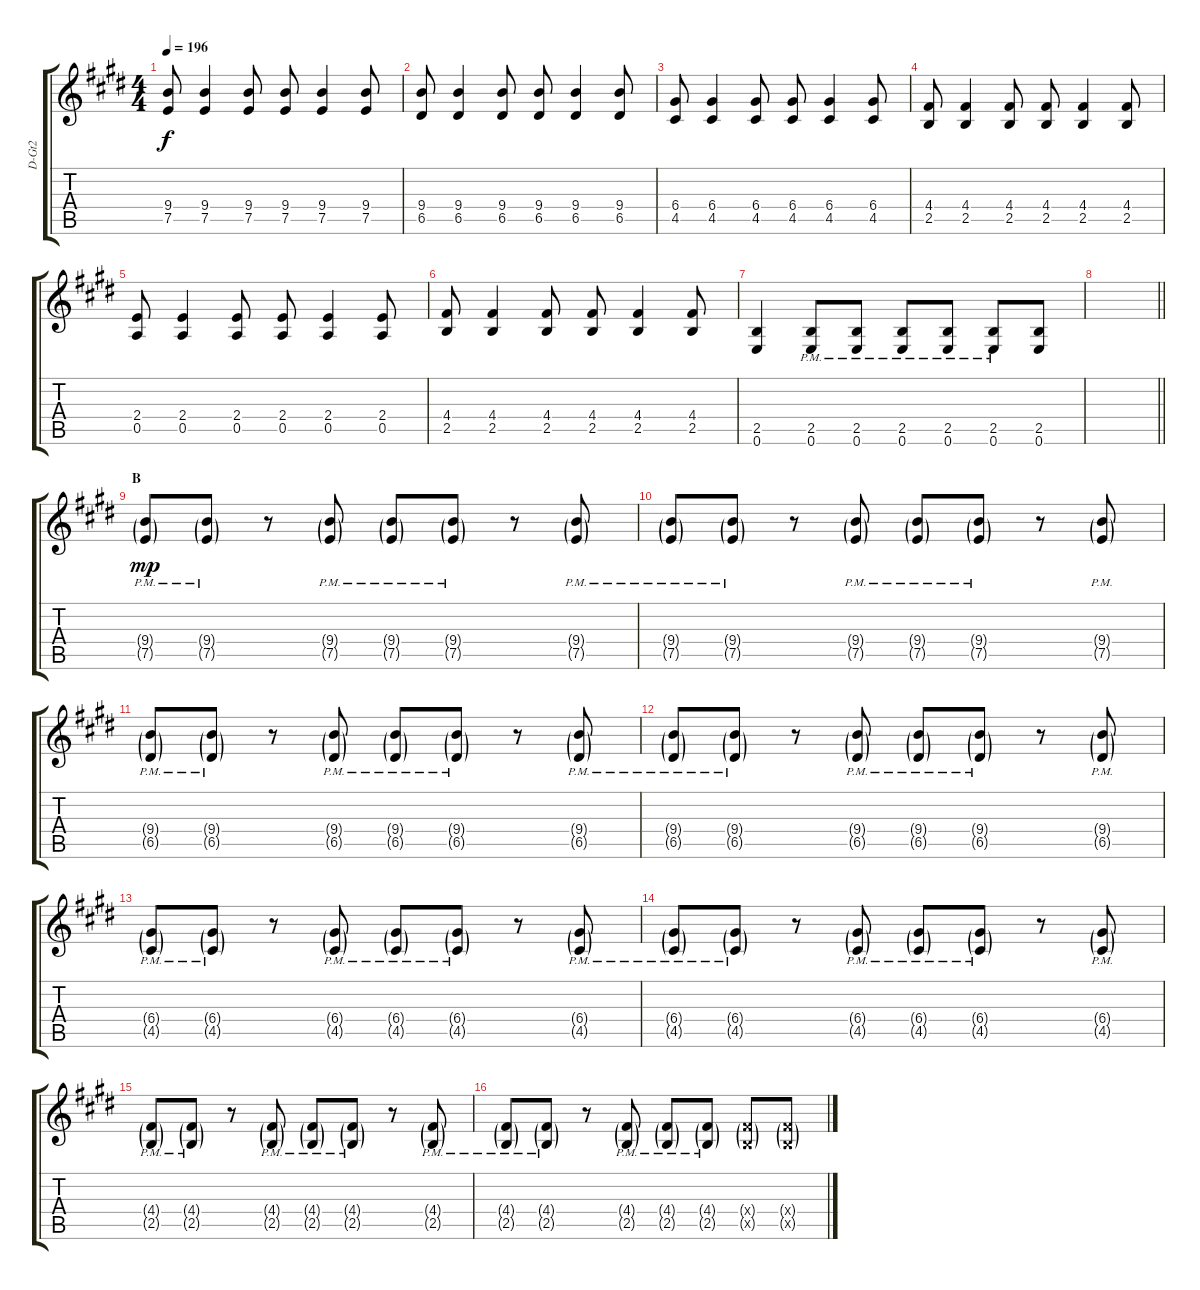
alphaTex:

\track ("D-Gt2" "D-Gt2") {instrument distortionguitar}
\staff {score tabs}
\tuning (E4 B3 G3 D3 A2 E2) {hide}
\ts (4 4)
\tempo 196
\clef g2
\ks e
(9.4 7.5).8{dy f} (9.4 7.5).4 (9.4 7.5).8 (9.4 7.5).8 (9.4 7.5).4 (9.4 7.5).8 |
(9.4 6.5).8 (9.4 6.5).4 (9.4 6.5).8 (9.4 6.5).8 (9.4 6.5).4 (9.4 6.5).8 |
(6.4 4.5).8 (6.4 4.5).4 (6.4 4.5).8 (6.4 4.5).8 (6.4 4.5).4 (6.4 4.5).8 |
(4.4 2.5).8 (4.4 2.5).4 (4.4 2.5).8 (4.4 2.5).8 (4.4 2.5).4 (4.4 2.5).8 |
(2.4 0.5).8 (2.4 0.5).4 (2.4 0.5).8 (2.4 0.5).8 (2.4 0.5).4 (2.4 0.5).8 |
(4.4 2.5).8 (4.4 2.5).4 (4.4 2.5).8 (4.4 2.5).8 (4.4 2.5).4 (4.4 2.5).8 |
(2.5 0.6).4 (2.5{pm} 0.6{pm}).8 (2.5{pm} 0.6{pm}).8 (2.5{pm} 0.6{pm}).8 (2.5{pm} 0.6{pm}).8 (2.5{pm} 0.6{pm}).8 (2.5 0.6).8 |
\barLineRight lightlight
|
\section ("" "B")
(9.4{g pm} 7.5{g pm}).8{dy mp} (9.4{g pm} 7.5{g pm}).8 r.8 (9.4{g pm} 7.5{g pm}).8 (9.4{g pm} 7.5{g pm}).8 (9.4{g pm} 7.5{g pm}).8 r.8 (9.4{g pm} 7.5{g pm}).8 |
(9.4{g pm} 7.5{g pm}).8 (9.4{g pm} 7.5{g pm}).8 r.8 (9.4{g pm} 7.5{g pm}).8 (9.4{g pm} 7.5{g pm}).8 (9.4{g pm} 7.5{g pm}).8 r.8 (9.4{g pm} 7.5{g pm}).8 |
(9.4{g pm} 6.5{g pm}).8 (9.4{g pm} 6.5{g pm}).8 r.8 (9.4{g pm} 6.5{g pm}).8 (9.4{g pm} 6.5{g pm}).8 (9.4{g pm} 6.5{g pm}).8 r.8 (9.4{g pm} 6.5{g pm}).8 |
(9.4{g pm} 6.5{g pm}).8 (9.4{g pm} 6.5{g pm}).8 r.8 (9.4{g pm} 6.5{g pm}).8 (9.4{g pm} 6.5{g pm}).8 (9.4{g pm} 6.5{g pm}).8 r.8 (9.4{g pm} 6.5{g pm}).8 |
(6.4{g pm} 4.5{g pm}).8 (6.4{g pm} 4.5{g pm}).8 r.8 (6.4{g pm} 4.5{g pm}).8 (6.4{g pm} 4.5{g pm}).8 (6.4{g pm} 4.5{g pm}).8 r.8 (6.4{g pm} 4.5{g pm}).8 |
(6.4{g pm} 4.5{g pm}).8 (6.4{g pm} 4.5{g pm}).8 r.8 (6.4{g pm} 4.5{g pm}).8 (6.4{g pm} 4.5{g pm}).8 (6.4{g pm} 4.5{g pm}).8 r.8 (6.4{g pm} 4.5{g pm}).8 |
(4.4{g pm} 2.5{g pm}).8 (4.4{g pm} 2.5{g pm}).8 r.8 (4.4{g pm} 2.5{g pm}).8 (4.4{g pm} 2.5{g pm}).8 (4.4{g pm} 2.5{g pm}).8 r.8 (4.4{g pm} 2.5{g pm}).8 |
(4.4{g pm} 2.5{g pm}).8 (4.4{g pm} 2.5{g pm}).8 r.8 (4.4{g pm} 2.5{g pm}).8 (4.4{g pm} 2.5{g pm}).8 (4.4{g pm} 2.5{g pm}).8 (4.4{g x} 2.5{g x}).8 (4.4{g x} 2.5{g x}).8
